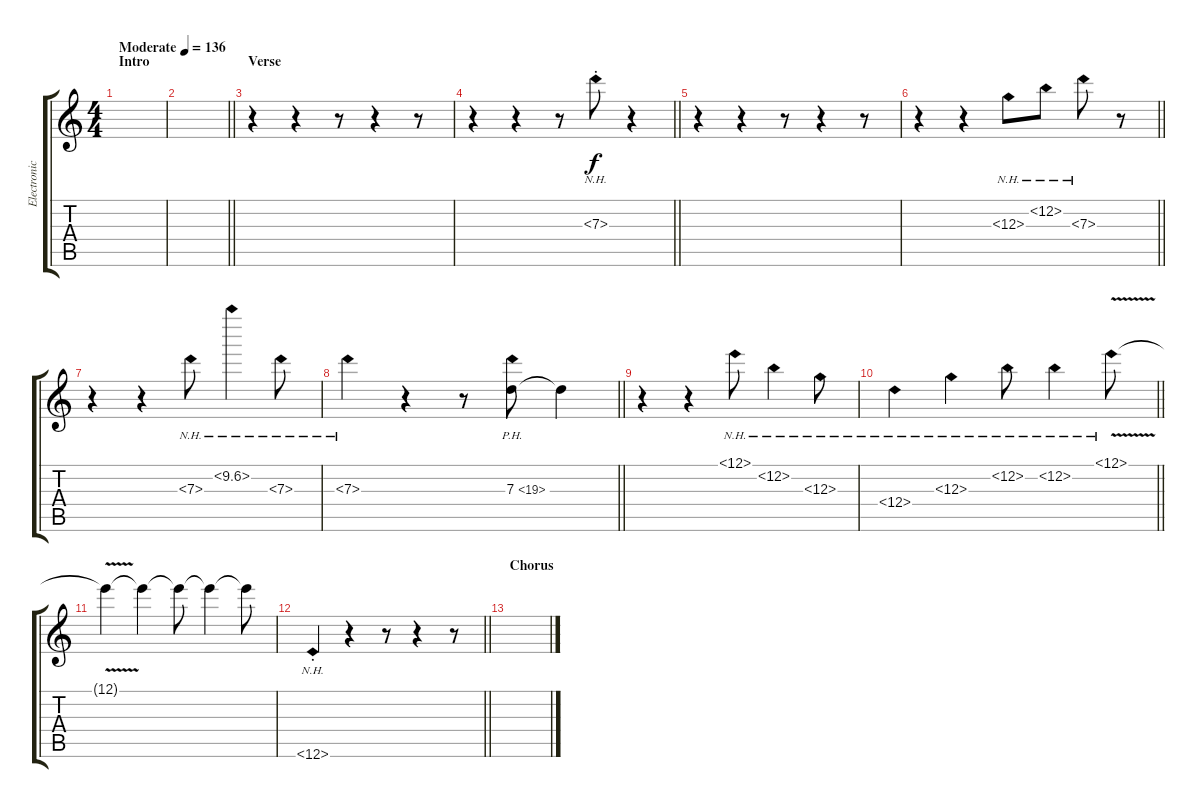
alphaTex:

\track ("Electronic and Orchestral Sounds" "Electronic") {instrument distortionguitar}
\staff {score tabs}
\tuning (E4 B3 G3 D3 A2 E2) {hide}
\ts (4 4)
\section ("" "Intro")
\tempo (136 "Moderate")
\clef g2
\ks c
|
\barLineRight lightlight
|
\section ("" "Verse")
r.4 r.4 r.8 r.4 r.8 |
\barLineRight lightlight
r.4 r.4 r.8 7.3{nh st}.8 r.4 |
r.4 r.4 r.8 r.4 r.8 |
\barLineRight lightlight
r.4 r.4 12.3{nh}.8 12.2{nh}.8 7.3{nh}.8 r.8 |
r.4 r.4 7.3{nh}.8 10.2{nh}.4 7.3{nh}.8 |
\barLineRight lightlight
7.3{nh}.4 r.4 r.8 7.3{ph 12}.8 7.3{t}.4 |
r.4 r.4 12.1{nh}.8 12.2{nh}.4 12.3{nh}.8 |
\barLineRight lightlight
12.4{nh}.4 12.3{nh}.4 12.2{nh}.8 12.2{nh}.4 12.1{nh v}.8 |
12.1{t}.4 12.1{t}.4 12.1{t}.8 12.1{t}.4 12.1{t}.8 |
\barLineRight lightlight
12.6{nh st}.4 r.4 r.8 r.4 r.8 |
\section ("" "Chorus")
